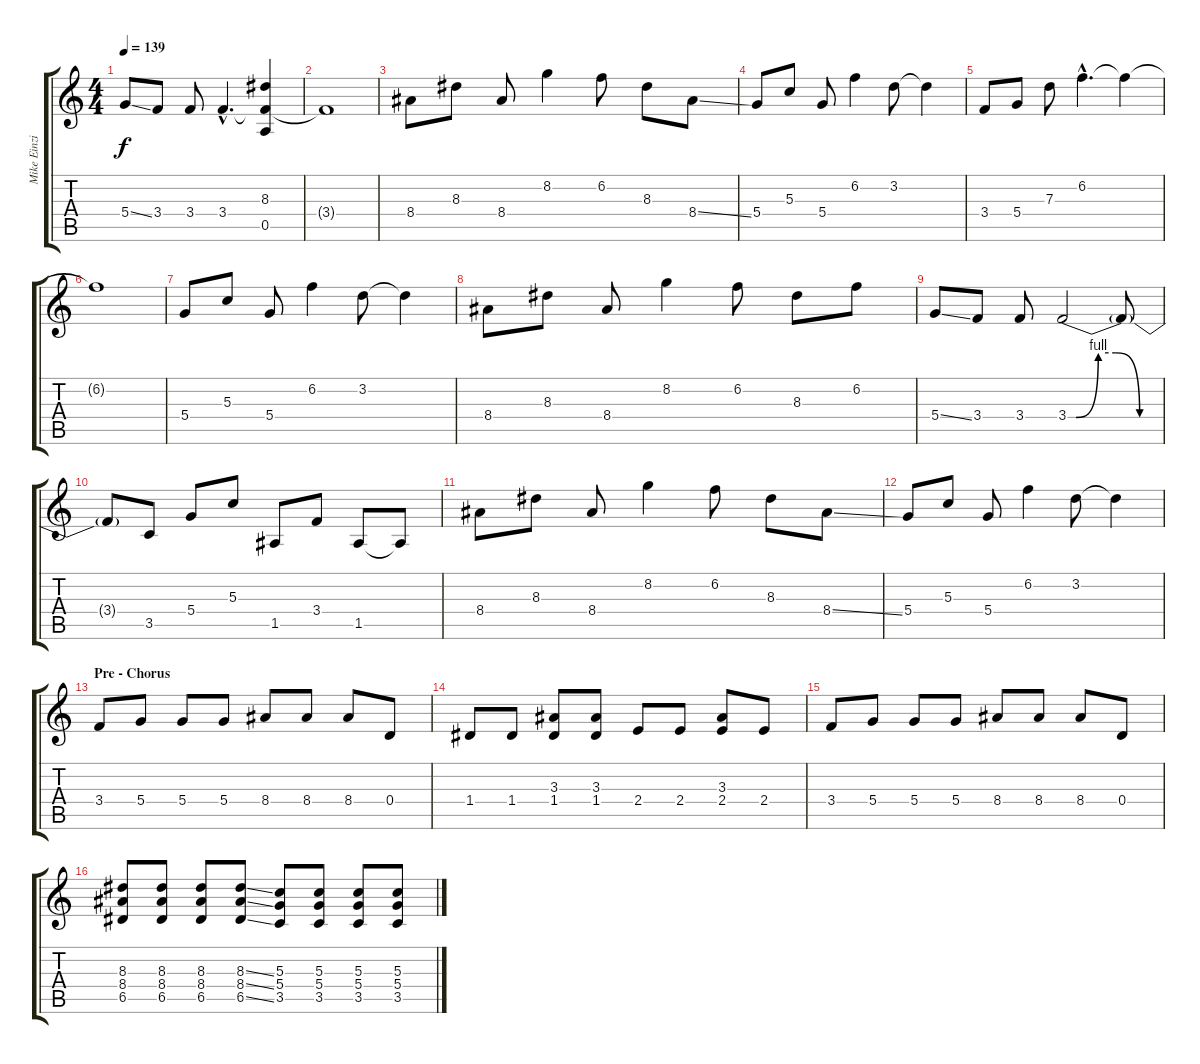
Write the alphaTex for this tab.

\track ("Mike Einziger - Guitar" "Mike Einzi") {instrument overdrivenguitar}
\staff {score tabs}
\tuning (E4 B3 G3 D3 A2 E2) {hide}
\ts (4 4)
\tempo 139
\clef g2
\ks c
5.4{ss}.8{dy f} 3.4.8 3.4.8 3.4{hac}.4{d} (8.3{t} 3.4{t} 0.5).4 |
3.4{t}.1 |
8.4.8 8.3.8 8.4.8 8.2.4 6.2.8 8.3.8 8.4{ss}.8 |
5.4.8 5.3.8 5.4.8 6.2.4 3.2.8 3.2{t}.4 |
3.4.8 5.4.8 7.3.8 6.2{hac}.4{d} 6.2{t}.4 |
6.2{t}.1 |
5.4.8 5.3.8 5.4.8 6.2.4 3.2.8 3.2{t}.4 |
8.4.8 8.3.8 8.4.8 8.2.4 6.2.8 8.3.8 6.2.8 |
5.4{ss}.8 3.4.8 3.4.8 3.4{be (custom 0 0 5 0 19 4 30 4 45 0 60 0)}.2 3.4{t}.8 |
3.4{t}.8 3.5.8 5.4.8 5.3.8 1.5.8 3.4.8 1.5.8 1.5{t}.8 |
8.4.8 8.3.8 8.4.8 8.2.4 6.2.8 8.3.8 8.4{ss}.8 |
5.4.8 5.3.8 5.4.8 6.2.4 3.2.8 3.2{t}.4 |
\section ("" "Pre - Chorus")
3.4.8{instrument overdrivenguitar} 5.4.8 5.4.8 5.4.8 8.4.8 8.4.8 8.4.8 0.4.8 |
1.4.8 1.4.8 (3.3 1.4).8 (3.3 1.4).8 2.4.8 2.4.8 (3.3 2.4).8 2.4.8 |
3.4.8 5.4.8 5.4.8 5.4.8 8.4.8 8.4.8 8.4.8 0.4.8 |
(8.3 8.4 6.5).8 (8.3 8.4 6.5).8 (8.3 8.4 6.5).8 (8.3{ss} 8.4{ss} 6.5{ss}).8 (5.3 5.4 3.5).8 (5.3 5.4 3.5).8 (5.3 5.4 3.5).8 (5.3 5.4 3.5).8
